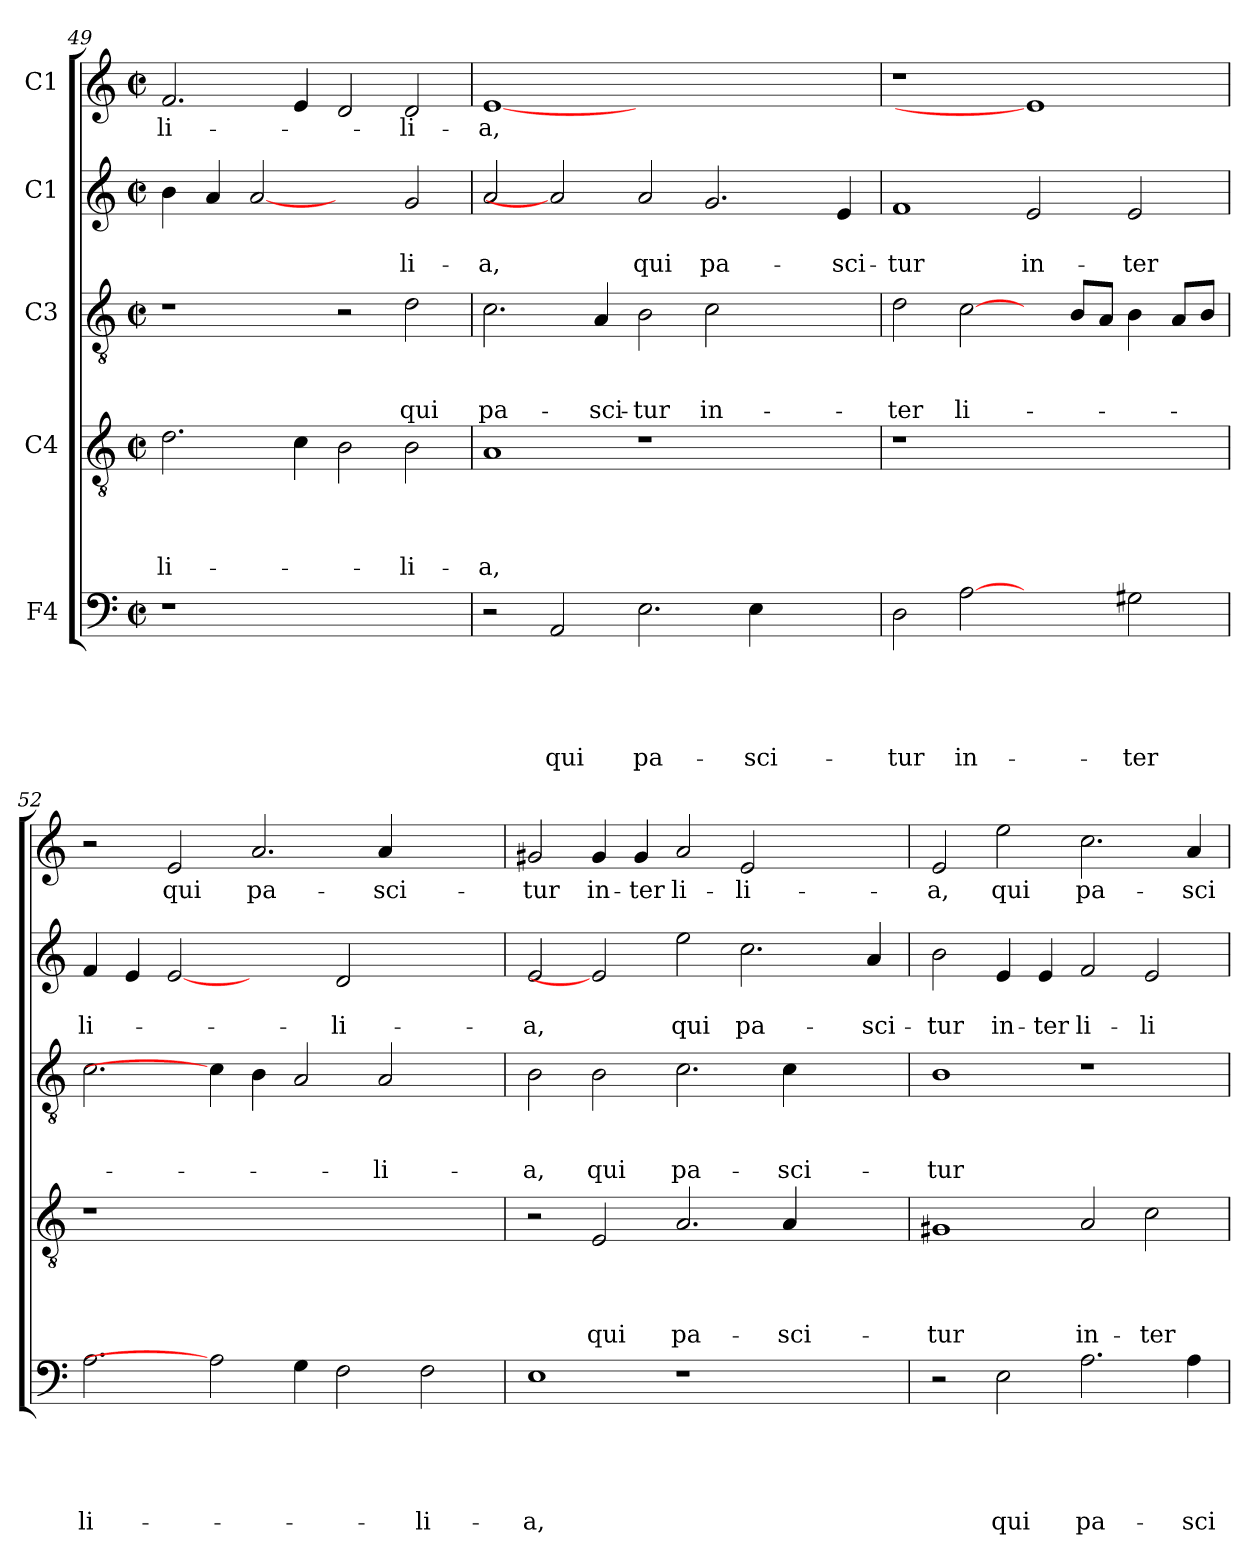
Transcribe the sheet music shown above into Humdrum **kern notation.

**kern	**text	**text	**text	**text	**text	**kern	**text	**text	**text	**text	**kern	**text	**text	**text	**kern	**text	**text	**kern	**text
*part5	*part5	*part5	*part5	*part5	*part5	*part4	*part4	*part4	*part4	*part4	*part3	*part3	*part3	*part3	*part2	*part2	*part2	*part1	*part1
*staff5	*staff5	*staff5	*staff5	*staff5	*staff5	*staff4	*staff4	*staff4	*staff4	*staff4	*staff3	*staff3	*staff3	*staff3	*staff2	*staff2	*staff2	*staff1	*staff1
*I"F4	*	*	*	*	*	*I"C4	*	*	*	*	*I"C3	*	*	*	*I"C1	*	*	*I"C1	*
!!LO:PB:g=z
*clefF4	*	*	*	*	*	*clefGv2	*	*	*	*	*clefGv2	*	*	*	*clefG2	*	*	*clefG2	*
*k[]	*	*	*	*	*	*k[]	*	*	*	*	*k[]	*	*	*	*k[]	*	*	*k[]	*
*C:	*	*	*	*	*	*C:	*	*	*	*	*C:	*	*	*	*C:	*	*	*C:	*
*M2/2	*	*	*	*	*	*M2/2	*	*	*	*	*M2/2	*	*	*	*M2/2	*	*	*M2/2	*
*met(c|)	*	*	*	*	*	*met(c|)	*	*	*	*	*met(c|)	*	*	*	*met(c|)	*	*	*met(c|)	*
=49	=49	=49	=49	=49	=49	=49	=49	=49	=49	=49	=49	=49	=49	=49	=49	=49	=49	=49	=49
!	!	!	!	!	!	!	!	!	!	!LO:LY:b	!	!	!	!	!	!	!	!	!LO:LY:b
1r	.	.	.	.	.	2.d\	.	.	.	li-	1r	.	.	.	4b\	.	.	2.f/	li-
.	.	.	.	.	.	.	.	.	.	.	.	.	.	.	4a/	.	.	.	.
.	.	.	.	.	.	.	.	.	.	.	.	.	.	.	[2a	.	.	.	.
.	.	.	.	.	.	4c\	.	.	.	.	.	.	.	.	.	.	.	4e/	.
1ryy	.	.	.	.	.	2B\	.	.	.	.	2r	.	.	.	2ryy	.	.	2d/	.
!	!	!	!	!	!	!	!	!	!	!LO:LY:b	!	!	!	!LO:LY:b	!	!	!LO:LY:b	!	!LO:LY:b
.	.	.	.	.	.	2B\	.	.	.	-li-	2d\	.	.	qui	2g/	.	-li-	2d/	-li-
=50	=50	=50	=50	=50	=50	=50	=50	=50	=50	=50	=50	=50	=50	=50	=50	=50	=50	=50	=50
!	!	!	!	!	!	!	!	!	!	!LO:LY:b	!	!	!	!LO:LY:b	!	!	!LO:LY:b	!	!LO:LY:b
2r	.	.	.	.	.	1A	.	.	.	-a,	2.c\	.	.	pa-	2a/	.	-a,	[1e	-a,
!	!	!	!	!	!LO:LY:b	!	!	!	!	!	!	!	!	!	!	!	!	!	!
2AA/	.	.	.	.	qui	.	.	.	.	.	.	.	.	.	2a]	.	.	.	.
!	!	!	!	!	!	!	!	!	!	!	!	!	!	!LO:LY:b	!	!	!	!	!
.	.	.	.	.	.	.	.	.	.	.	4A/	.	.	-sci-	.	.	.	.	.
!	!	!	!	!	!LO:LY:b	!	!	!	!	!	!	!	!	!LO:LY:b	!	!	!LO:LY:b	!	!
2.E\	.	.	.	.	pa-	1r	.	.	.	.	2B\	.	.	-tur	2a/	.	qui	1.ryy	.
!	!	!	!	!	!	!	!	!	!	!	!	!	!	!LO:LY:b	!	!	!LO:LY:b	!	!
.	.	.	.	.	.	.	.	.	.	.	2c\	.	.	in-	2.g/	.	pa-	.	.
!	!	!	!	!	!LO:LY:b	!	!	!	!	!	!	!	!	!	!	!	!	!	!
4E\	.	.	.	.	-sci-	.	.	.	.	.	.	.	.	.	.	.	.	.	.
2ryy	.	.	.	.	.	2ryy	.	.	.	.	2ryy	.	.	.	.	.	.	.	.
!	!	!	!	!	!	!	!	!	!	!	!	!	!	!	!	!	!LO:LY:b	!	!
.	.	.	.	.	.	.	.	.	.	.	.	.	.	.	4e/	.	-sci-	.	.
=51	=51	=51	=51	=51	=51	=51	=51	=51	=51	=51	=51	=51	=51	=51	=51	=51	=51	=51	=51
!	!	!	!	!	!LO:LY:b	!	!	!	!	!	!	!	!	!LO:LY:b	!	!	!LO:LY:b	!	!
2D\	.	.	.	.	-tur	1r	.	.	.	.	2d\	.	.	-ter	1f	.	-tur	1r	.
!	!	!	!	!	!LO:LY:b	!	!	!	!	!	!	!	!	!LO:LY:b	!	!	!	!	!
[2A	.	.	.	.	in-	.	.	.	.	.	[2c\	.	.	li-	.	.	.	.	.
!	!	!	!	!	!	!	!	!	!	!	!	!	!	!	!	!	!LO:LY:b	!	!
2ryy	.	.	.	.	.	1ryy	.	.	.	.	4ryy	.	.	.	2e/	.	in-	1e]	.
.	.	.	.	.	.	.	.	.	.	.	8B/L	.	.	.	.	.	.	.	.
.	.	.	.	.	.	.	.	.	.	.	8A/J	.	.	.	.	.	.	.	.
!	!	!	!	!	!LO:LY:b	!	!	!	!	!	!	!	!	!	!	!	!LO:LY:b	!	!
2G#X\	.	.	.	.	-ter	.	.	.	.	.	4B\	.	.	.	2e/	.	-ter	.	.
.	.	.	.	.	.	.	.	.	.	.	8A/L	.	.	.	.	.	.	.	.
.	.	.	.	.	.	.	.	.	.	.	8B/J	.	.	.	.	.	.	.	.
=52	=52	=52	=52	=52	=52	=52	=52	=52	=52	=52	=52	=52	=52	=52	=52	=52	=52	=52	=52
!	!	!	!	!	!LO:LY:b	!	!	!	!	!	!	!	!	!	!	!	!LO:LY:b	!	!
2.A\	.	.	.	.	li-	1r	.	.	.	.	2.c\	.	.	.	4f/	.	li-	2r	.
.	.	.	.	.	.	.	.	.	.	.	.	.	.	.	4e/	.	.	.	.
!	!	!	!	!	!	!	!	!	!	!	!	!	!	!	!	!	!	!	!LO:LY:b
.	.	.	.	.	.	.	.	.	.	.	.	.	.	.	[2e	.	.	2e/	qui
2A]	.	.	.	.	.	.	.	.	.	.	4c\]	.	.	.	.	.	.	.	.
!	!	!	!	!	!	!	!	!	!	!	!	!	!	!	!	!	!	!	!LO:LY:b
.	.	.	.	.	.	1.ryy	.	.	.	.	4B\	.	.	.	2ryy	.	.	2.a/	pa-
4G\	.	.	.	.	.	.	.	.	.	.	2A/	.	.	.	.	.	.	.	.
!	!	!	!	!	!	!	!	!	!	!	!	!	!	!	!	!	!LO:LY:b	!	!
2F\	.	.	.	.	.	.	.	.	.	.	.	.	.	.	2d/	.	-li-	.	.
!	!	!	!	!	!	!	!	!	!	!	!	!	!	!LO:LY:b	!	!	!	!	!LO:LY:b
.	.	.	.	.	.	.	.	.	.	.	2A/	.	.	-li-	.	.	.	4a/	-sci-
!	!	!	!	!	!LO:LY:b	!	!	!	!	!	!	!	!	!	!	!	!	!	!
2F\	.	.	.	.	-li-	.	.	.	.	.	.	.	.	.	2ryy	.	.	2ryy	.
.	.	.	.	.	.	.	.	.	.	.	4ryy	.	.	.	.	.	.	.	.
=53	=53	=53	=53	=53	=53	=53	=53	=53	=53	=53	=53	=53	=53	=53	=53	=53	=53	=53	=53
!	!	!	!	!	!LO:LY:b	!	!	!	!	!	!	!	!	!LO:LY:b	!	!	!LO:LY:b	!	!LO:LY:b
1E	.	.	.	.	-a,	2r	.	.	.	.	2B\	.	.	-a,	2e/	.	-a,	2g#X/	-tur
!	!	!	!	!	!	!	!	!	!	!LO:LY:b	!	!	!	!LO:LY:b	!	!	!	!	!LO:LY:b
.	.	.	.	.	.	2E/	.	.	.	qui	2B\	.	.	qui	2e]	.	.	4g#/	in-
!	!	!	!	!	!	!	!	!	!	!	!	!	!	!	!	!	!	!	!LO:LY:b
.	.	.	.	.	.	.	.	.	.	.	.	.	.	.	.	.	.	4g#/	-ter
!	!	!	!	!	!	!	!	!	!	!LO:LY:b	!	!	!	!LO:LY:b	!	!	!LO:LY:b	!	!LO:LY:b
1r	.	.	.	.	.	2.A/	.	.	.	pa-	2.c\	.	.	pa-	2ee\	.	qui	2a/	li-
!	!	!	!	!	!	!	!	!	!	!	!	!	!	!	!	!	!LO:LY:b	!	!LO:LY:b
.	.	.	.	.	.	.	.	.	.	.	.	.	.	.	2.cc\	.	pa-	2e/	-li-
!	!	!	!	!	!	!	!	!	!	!LO:LY:b	!	!	!	!LO:LY:b	!	!	!	!	!
.	.	.	.	.	.	4A/	.	.	.	-sci-	4c\	.	.	-sci-	.	.	.	.	.
2ryy	.	.	.	.	.	2ryy	.	.	.	.	2ryy	.	.	.	.	.	.	2ryy	.
!	!	!	!	!	!	!	!	!	!	!	!	!	!	!	!	!	!LO:LY:b	!	!
.	.	.	.	.	.	.	.	.	.	.	.	.	.	.	4a/	.	-sci-	.	.
=54	=54	=54	=54	=54	=54	=54	=54	=54	=54	=54	=54	=54	=54	=54	=54	=54	=54	=54	=54
!	!	!	!	!	!	!	!	!	!	!LO:LY:b	!	!	!	!LO:LY:b	!	!	!LO:LY:b	!	!LO:LY:b
2r	.	.	.	.	.	1G#X	.	.	.	-tur	1B	.	.	-tur	2b\	.	-tur	2e/	-a,
!	!	!	!	!	!LO:LY:b	!	!	!	!	!	!	!	!	!	!	!	!LO:LY:b	!	!LO:LY:b
2E\	.	.	.	.	qui	.	.	.	.	.	.	.	.	.	4e/	.	in-	2ee\	qui
!	!	!	!	!	!	!	!	!	!	!	!	!	!	!	!	!	!LO:LY:b	!	!
.	.	.	.	.	.	.	.	.	.	.	.	.	.	.	4e/	.	-ter	.	.
!	!	!	!	!	!LO:LY:b	!	!	!	!	!LO:LY:b	!	!	!	!	!	!	!LO:LY:b	!	!LO:LY:b
2.A\	.	.	.	.	pa-	2A/	.	.	.	in-	1r	.	.	.	2f/	.	li-	2.cc\	pa-
!	!	!	!	!	!	!	!	!	!	!LO:LY:b	!	!	!	!	!	!	!LO:LY:b	!	!
.	.	.	.	.	.	2c\	.	.	.	-ter	.	.	.	.	2e/	.	-li-	.	.
!	!	!	!	!	!LO:LY:b	!	!	!	!	!	!	!	!	!	!	!	!	!	!LO:LY:b
4A\	.	.	.	.	-sci-	.	.	.	.	.	.	.	.	.	.	.	.	4a/	-sci-
=	=	=	=	=	=	=	=	=	=	=	=	=	=	=	=	=	=	=	=
*-	*-	*-	*-	*-	*-	*-	*-	*-	*-	*-	*-	*-	*-	*-	*-	*-	*-	*-	*-
